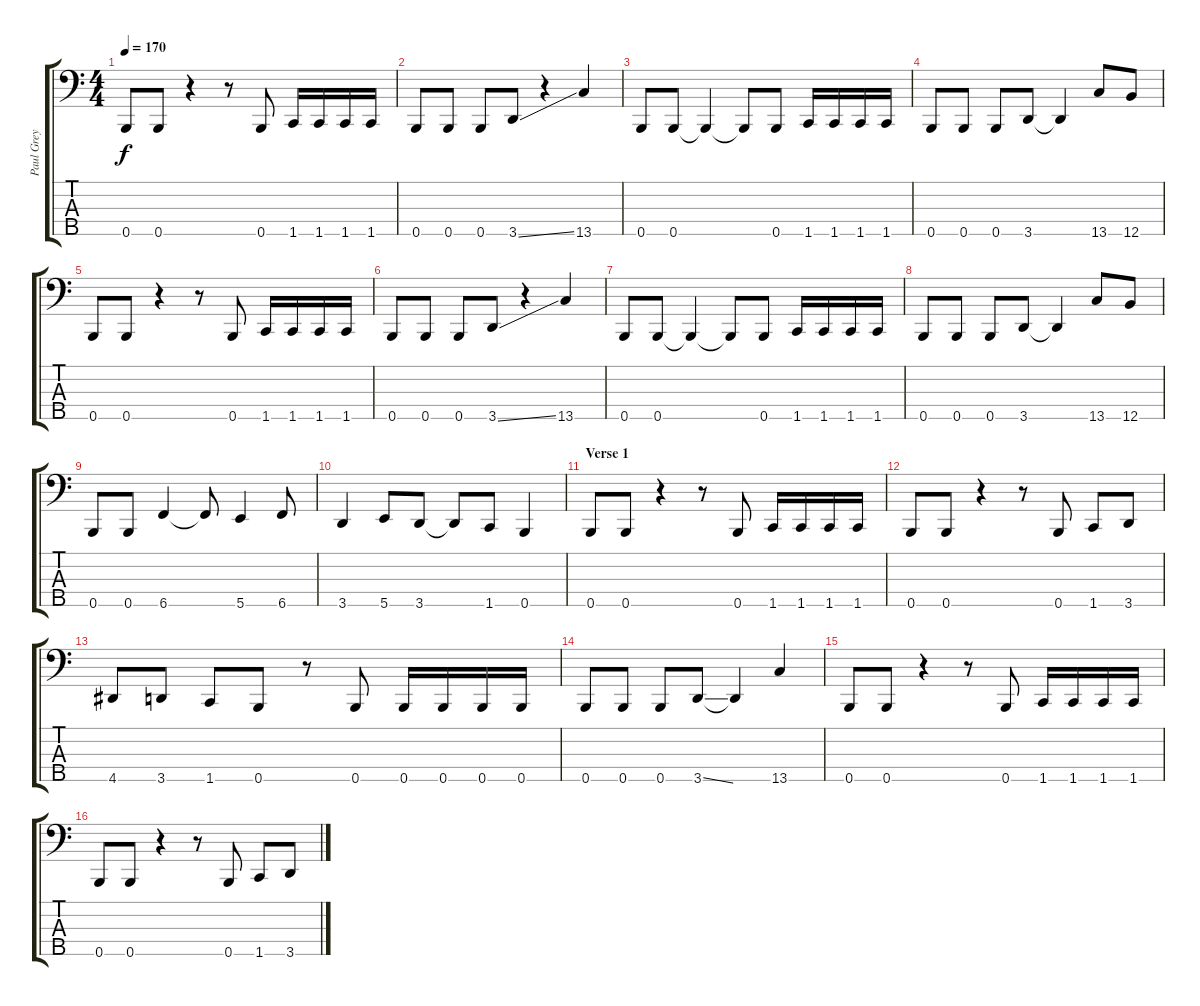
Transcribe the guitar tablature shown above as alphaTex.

\track ("Paul Grey" "Paul Grey") {instrument electricbasspick}
\staff {score tabs}
\tuning (A2 E2 B1 Gb1 B0) {hide}
\ts (4 4)
\tempo 170
\clef f4
\ks c
0.5.8{dy f} 0.5.8 r.4 r.8 0.5.8 1.5.16 1.5.16 1.5.16 1.5.16 |
0.5.8 0.5.8 0.5.8 3.5{ss}.8 r.4 13.5.4 |
0.5.8 0.5.8 0.5{t}.4 0.5{t}.8 0.5.8 1.5.16 1.5.16 1.5.16 1.5.16 |
0.5.8 0.5.8 0.5.8 3.5.8 3.5{t}.4 13.5.8 12.5.8 |
0.5.8 0.5.8 r.4 r.8 0.5.8 1.5.16 1.5.16 1.5.16 1.5.16 |
0.5.8 0.5.8 0.5.8 3.5{ss}.8 r.4 13.5.4 |
0.5.8 0.5.8 0.5{t}.4 0.5{t}.8 0.5.8 1.5.16 1.5.16 1.5.16 1.5.16 |
0.5.8 0.5.8 0.5.8 3.5.8 3.5{t}.4 13.5.8 12.5.8 |
0.5.8 0.5.8 6.5.4 6.5{t}.8 5.5.4 6.5.8 |
3.5.4 5.5.8 3.5.8 3.5{t}.8 1.5.8 0.5.4 |
\section ("" "Verse 1")
0.5.8 0.5.8 r.4 r.8 0.5.8 1.5.16 1.5.16 1.5.16 1.5.16 |
0.5.8 0.5.8 r.4 r.8 0.5.8 1.5.8 3.5.8 |
4.5.8 3.5.8 1.5.8 0.5.8 r.8 0.5.8 0.5.16 0.5.16 0.5.16 0.5.16 |
0.5.8 0.5.8 0.5.8 3.5{ss}.8 3.5{t}.4 13.5.4 |
0.5.8 0.5.8 r.4 r.8 0.5.8 1.5.16 1.5.16 1.5.16 1.5.16 |
0.5.8 0.5.8 r.4 r.8 0.5.8 1.5.8 3.5.8
